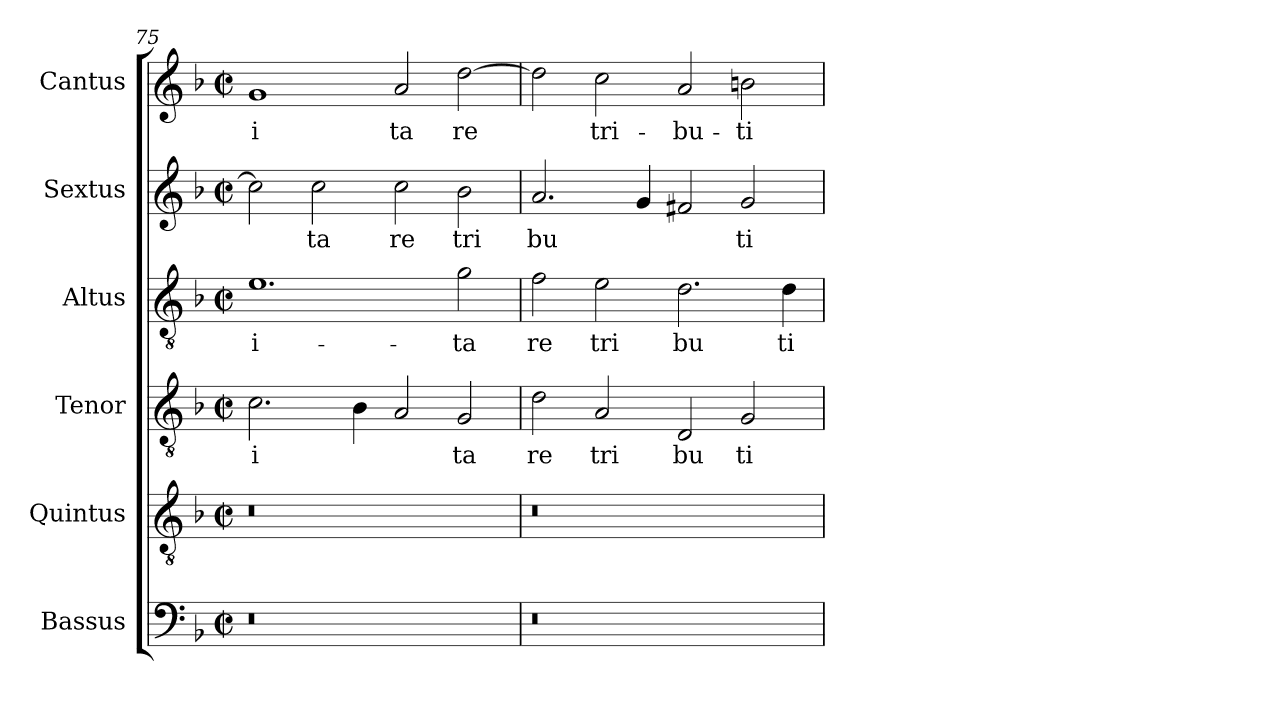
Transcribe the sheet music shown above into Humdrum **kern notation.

**kern	**kern	**kern	**text	**kern	**text	**kern	**text	**kern	**text
*part6	*part5	*part4	*part4	*part3	*part3	*part2	*part2	*part1	*part1
*staff6	*staff5	*staff4	*staff4	*staff3	*staff3	*staff2	*staff2	*staff1	*staff1
*I"Bassus	*I"Quintus	*I"Tenor	*	*I"Altus	*	*I"Sextus	*	*I"Cantus	*
*clefF4	*clefGv2	*clefGv2	*	*clefGv2	*	*clefG2	*	*clefG2	*
*k[b-]	*k[b-]	*k[b-]	*	*k[b-]	*	*k[b-]	*	*k[b-]	*
*F:	*F:	*F:	*	*F:	*	*F:	*	*F:	*
*M2/2	*M2/2	*M2/2	*	*M2/2	*	*M2/2	*	*M2/2	*
*met(c|)	*met(c|)	*met(c|)	*	*met(c|)	*	*met(c|)	*	*met(c|)	*
=75	=75	=75	=75	=75	=75	=75	=75	=75	=75
!	!	!	!LO:LY:b:rj	!	!LO:LY:b:cj	!	!	!	!LO:LY:b:cj
0r	0r	2.c\	i	1.e	i-	2cc\]	.	1g	i
!	!	!	!	!	!	!	!LO:LY:b:cj	!	!
.	.	.	.	.	.	2cc\	ta	.	.
.	.	4B-\	.	.	.	.	.	.	.
!	!	!	!	!	!	!	!LO:LY:b:cj	!	!LO:LY:b:cj
.	.	2A/	.	.	.	2cc\	re	2a/	ta
!	!	!	!LO:LY:b:cj	!	!LO:LY:b:cj	!	!LO:LY:b:cj	!	!LO:LY:b:cj
.	.	2G/	ta	2g\	-ta	2b-\	tri	[>2dd\	re
!!LO:LB:g=z
=76	=76	=76	=76	=76	=76	=76	=76	=76	=76
!	!	!	!LO:LY:b:cj	!	!LO:LY:b:cj	!	!LO:LY:b:cj	!	!
0r	0r	2d\	re	2f\	re	2.a/	bu	2dd\]	.
!	!	!	!LO:LY:b:cj	!	!LO:LY:b:cj	!	!	!	!LO:LY:b:cj
.	.	2A/	tri	2e\	tri	.	.	2cc\	tri-
.	.	.	.	.	.	4g/	.	.	.
!	!	!	!LO:LY:b:cj	!	!LO:LY:b:cj	!	!	!	!LO:LY:b:cj
.	.	2D/	bu	2.d\	bu	2f#X/	.	2a/	-bu-
!	!	!	!LO:LY:b:cj	!	!	!	!LO:LY:b:cj	!	!LO:LY:b:cj
.	.	2G/	ti	.	.	2g/	ti	2bn\	-ti-
!	!	!	!	!	!LO:LY:b:cj	!	!	!	!
.	.	.	.	4d\	ti	.	.	.	.
=	=	=	=	=	=	=	=	=	=
*-	*-	*-	*-	*-	*-	*-	*-	*-	*-
